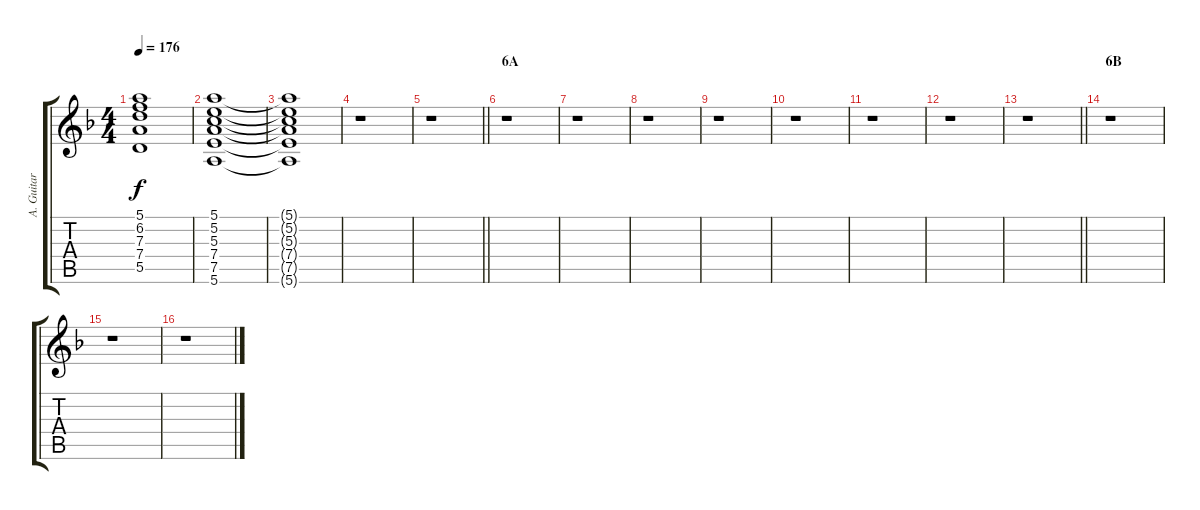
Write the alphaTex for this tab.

\track ("A. Guitar" "A. Guitar") {instrument acousticguitarsteel}
\staff {score tabs}
\tuning (E4 B3 G3 D3 A2 E2) {hide}
\ts (4 4)
\tempo 176
\clef g2
\ks f
(5.1 6.2 7.3 7.4 5.5).1{dy f} |
(5.1 5.2 5.3 7.4 7.5 5.6).1 |
(5.1{t} 5.2{t} 5.3{t} 7.4{t} 7.5{t} 5.6{t}).1 |
r.1 |
\barLineRight lightlight
r.1 |
\section ("" "6A")
r.1 |
r.1 |
r.1 |
r.1 |
r.1 |
r.1 |
r.1 |
\barLineRight lightlight
r.1 |
\section ("" "6B")
r.1 |
r.1 |
r.1
